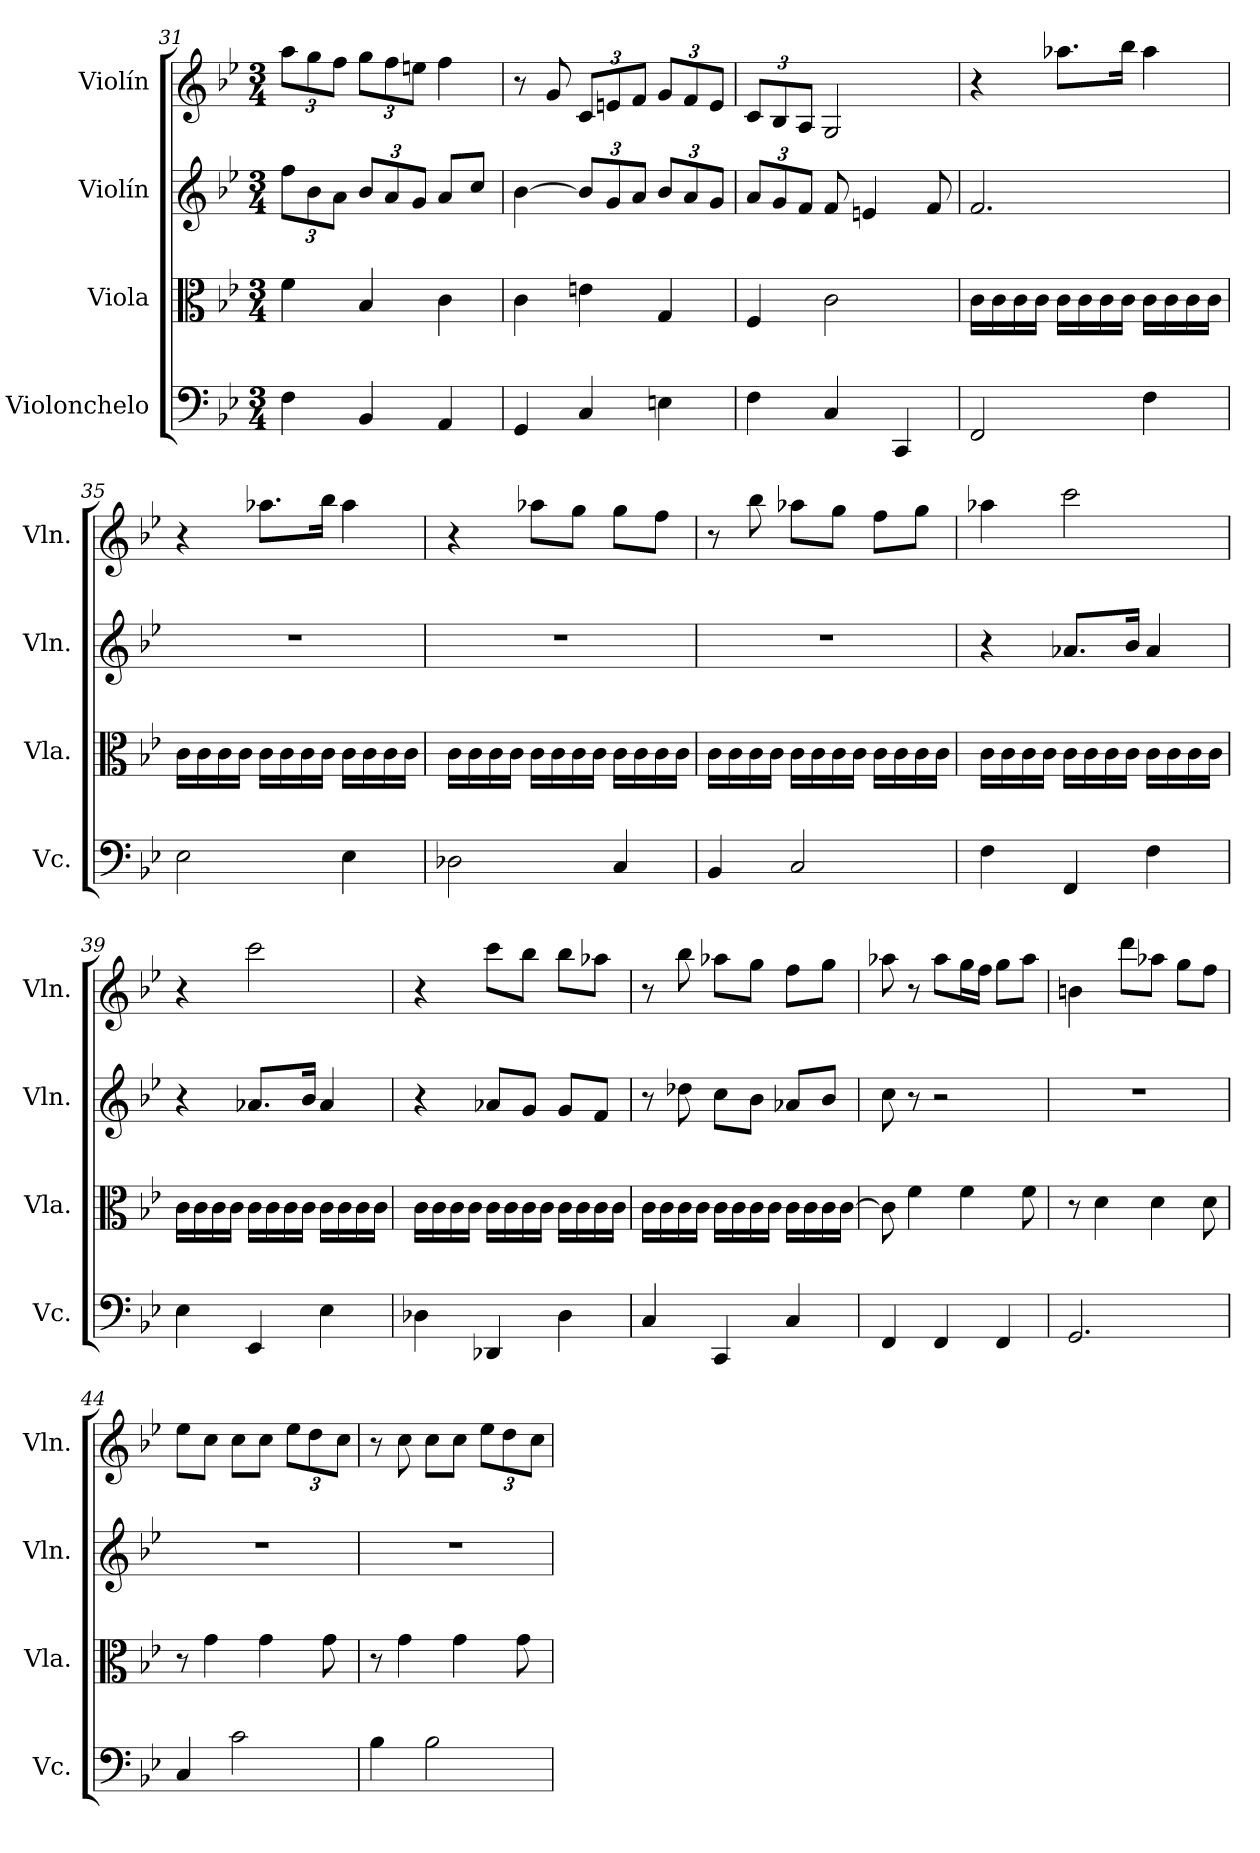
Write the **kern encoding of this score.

**kern	**kern	**kern	**kern
*part4	*part3	*part2	*part1
*staff4	*staff3	*staff2	*staff1
*I"Violonchelo	*I"Viola	*I"Violín	*I"Violín
*I'Vc.	*I'Vla.	*I'Vln.	*I'Vln.
!!LO:LB:g=z
*clefF4	*clefC3	*clefG2	*clefG2
*k[b-e-]	*k[b-e-]	*k[b-e-]	*k[b-e-]
*M3/4	*M3/4	*M3/4	*M3/4
*	*	*Xbrackettup	*Xbrackettup
=31	=31	=31	=31
4F\	4f\	12ff\L	12aa\L
.	.	12b-\	12gg\
.	.	12a\J	12ff\J
4BB-/	4B-/	12b-/L	12gg\L
.	.	12a/	12ff\
.	.	12g/J	12een\J
4AA/	4c\	8a/L	4ff\
.	.	8cc/J	.
=32	=32	=32	=32
4GG/	4c\	[4b-\	8r
.	.	.	8g/
4C/	4en\	12b-/L]	12c/L
.	.	12g/	12en/
.	.	12a/J	12f/J
4En\	4G/	12b-/L	12g/L
.	.	12a/	12f/
.	.	12g/J	12e/J
=33	=33	=33	=33
4F\	4F/	12a/L	12c/L
.	.	12g/	12B-/
.	.	12f/J	12A/J
4C/	2c\	8f/	2G/
.	.	4en/	.
4CC/	.	.	.
.	.	8f/	.
=34	=34	=34	=34
2FF/	16c\LL	2.f/	4r
.	16c\	.	.
.	16c\	.	.
.	16c\JJ	.	.
.	16c\LL	.	8.aa-X\L
.	16c\	.	.
.	16c\	.	.
.	16c\JJ	.	16bb-\Jk
4F\	16c\LL	.	4aa-\
.	16c\	.	.
.	16c\	.	.
.	16c\JJ	.	.
!!LO:PB:g=z
=35	=35	=35	=35
2E-\	16c\LL	2.r	4r
.	16c\	.	.
.	16c\	.	.
.	16c\JJ	.	.
.	16c\LL	.	8.aa-X\L
.	16c\	.	.
.	16c\	.	.
.	16c\JJ	.	16bb-\Jk
4E-\	16c\LL	.	4aa-\
.	16c\	.	.
.	16c\	.	.
.	16c\JJ	.	.
=36	=36	=36	=36
2D-X\	16c\LL	2.r	4r
.	16c\	.	.
.	16c\	.	.
.	16c\JJ	.	.
.	16c\LL	.	8aa-X\L
.	16c\	.	.
.	16c\	.	8gg\J
.	16c\JJ	.	.
4C/	16c\LL	.	8gg\L
.	16c\	.	.
.	16c\	.	8ff\J
.	16c\JJ	.	.
=37	=37	=37	=37
4BB-/	16c\LL	2.r	8r
.	16c\	.	.
.	16c\	.	8bb-\
.	16c\JJ	.	.
2C/	16c\LL	.	8aa-X\L
.	16c\	.	.
.	16c\	.	8gg\J
.	16c\JJ	.	.
.	16c\LL	.	8ff\L
.	16c\	.	.
.	16c\	.	8gg\J
.	16c\JJ	.	.
!!LO:LB:g=z
=38	=38	=38	=38
4F\	16c\LL	4r	4aa-X\
.	16c\	.	.
.	16c\	.	.
.	16c\JJ	.	.
4FF/	16c\LL	8.a-X/L	2ccc\
.	16c\	.	.
.	16c\	.	.
.	16c\JJ	16b-/Jk	.
4F\	16c\LL	4a-/	.
.	16c\	.	.
.	16c\	.	.
.	16c\JJ	.	.
=39	=39	=39	=39
4E-\	16c\LL	4r	4r
.	16c\	.	.
.	16c\	.	.
.	16c\JJ	.	.
4EE-/	16c\LL	8.a-X/L	2ccc\
.	16c\	.	.
.	16c\	.	.
.	16c\JJ	16b-/Jk	.
4E-\	16c\LL	4a-/	.
.	16c\	.	.
.	16c\	.	.
.	16c\JJ	.	.
=40	=40	=40	=40
4D-X\	16c\LL	4r	4r
.	16c\	.	.
.	16c\	.	.
.	16c\JJ	.	.
4DD-X/	16c\LL	8a-X/L	8ccc\L
.	16c\	.	.
.	16c\	8g/J	8bb-\J
.	16c\JJ	.	.
4D-\	16c\LL	8g/L	8bb-\L
.	16c\	.	.
.	16c\	8f/J	8aa-X\J
.	16c\JJ	.	.
!!LO:LB:g=z
=41	=41	=41	=41
4C/	16c\LL	8r	8r
.	16c\	.	.
.	16c\	8dd-X\	8bb-\
.	16c\JJ	.	.
4CC/	16c\LL	8cc\L	8aa-X\L
.	16c\	.	.
.	16c\	8b-\J	8gg\J
.	16c\JJ	.	.
4C/	16c\LL	8a-X/L	8ff\L
.	16c\	.	.
.	16c\	8b-/J	8gg\J
.	[16c\JJ	.	.
=42	=42	=42	=42
4FF/	8c\]	8cc\	8aa-X\
.	4f\	8r	8r
4FF/	.	2r	8aa-\L
.	4f\	.	16gg\L
.	.	.	16ff\JJ
4FF/	.	.	8gg\L
.	8f\	.	8aa-\J
=43	=43	=43	=43
2.GG/	8r	2.r	4bn\
.	4d\	.	.
.	.	.	8ddd\L
.	4d\	.	8aa-X\J
.	.	.	8gg\L
.	8d\	.	8ff\J
=44	=44	=44	=44
4C/	8r	2.r	8ee-\L
.	4g\	.	8cc\J
2c\	.	.	8cc\L
.	4g\	.	8cc\J
.	.	.	12ee-\L
.	.	.	12dd\
.	8g\	.	.
.	.	.	12cc\J
=45	=45	=45	=45
4B-\	8r	2.r	8r
.	4g\	.	8cc\
2B-\	.	.	8cc\L
.	4g\	.	8cc\J
.	.	.	12ee-\L
.	.	.	12dd\
.	8g\	.	.
.	.	.	12cc\J
=	=	=	=
*-	*-	*-	*-
